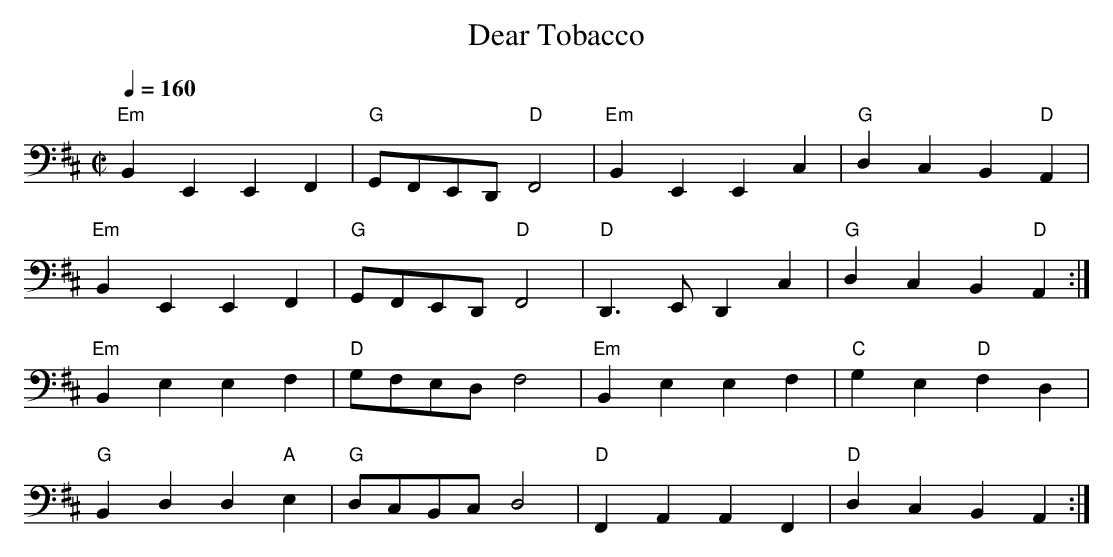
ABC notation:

X:1
T: Dear Tobacco
M: C|
L: 1/4
Q: 160
K: Dmaj clef=bass middle=d
   "Em" B E E F | "G" G/F/E/D/ "D" F2 | "Em" B E E c | "G" d c B "D" A |
   "Em" B E E F | "G" G/F/E/D/ "D" F2 | "D" D>E D c | "G" d c B "D" A :|
   "Em" B e e f | "D" g/f/e/d/ f2 | "Em" B e e f | "C" g e "D" f d |
   "G" B d d "A" e | "G" d/c/B/c/ d2 | "D" F A A F | "D" d c B A :|
